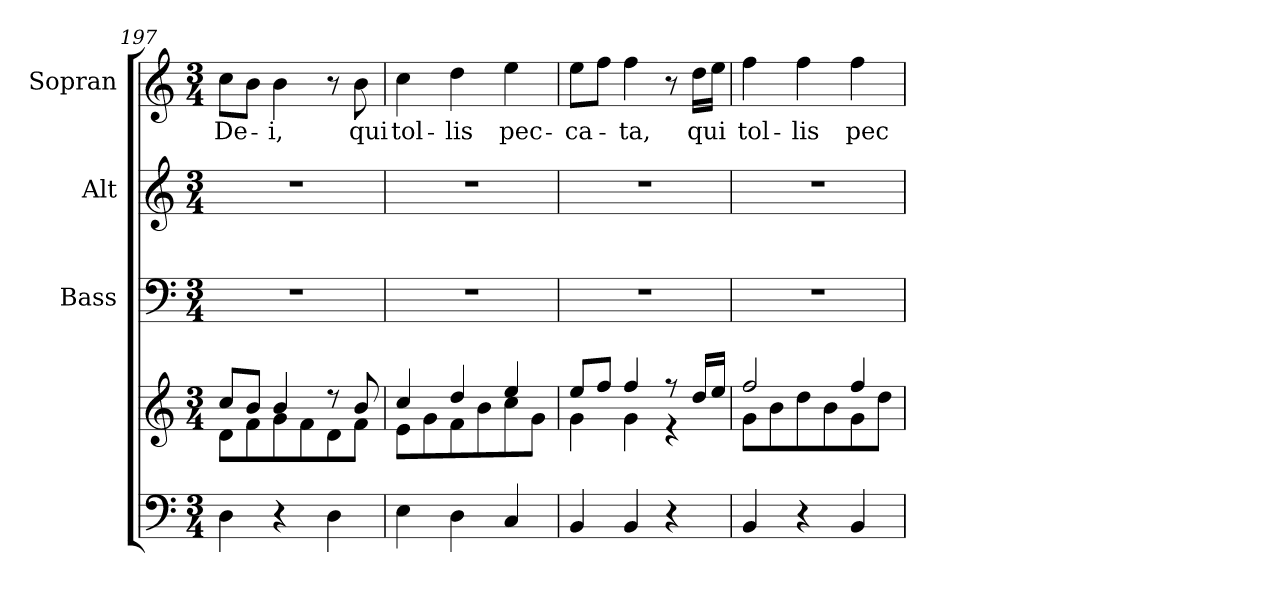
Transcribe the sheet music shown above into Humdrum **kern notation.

**kern	**kern	**kern	**kern	**kern	**text
*part4	*part4	*part3	*part2	*part1	*part1
*staff5	*staff4	*staff3	*staff2	*staff1	*staff1
*	*	*I"Bass	*I"Alt	*I"Sopran	*
*	*	*I'B.	*I'A.	*I'S.	*
*clefF4	*clefG2	*clefF4	*clefG2	*clefG2	*
*k[]	*k[]	*k[]	*k[]	*k[]	*
*C:	*C:	*C:	*C:	*C:	*
*M3/4	*M3/4	*M3/4	*M3/4	*M3/4	*
=197	=197	=197	=197	=197	=197
*	*^	*	*	*	*
!	!	!	!	!	!	!LO:LY:b
4D\	8cc/L	8d\L	2.r	2.r	8cc\L	De-
.	8b/J	8f\	.	.	8b\J	.
!	!	!	!	!	!	!LO:LY:b
4r	4b/	8g\	.	.	4b\	-i,
.	.	8f\	.	.	.	.
4D\	8rcc	8d\	.	.	8r	.
!	!	!	!	!	!	!LO:LY:b
.	8b/	8f\J	.	.	8b\	qui
=198	=198	=198	=198	=198	=198	=198
!	!	!	!	!	!	!LO:LY:b
4E\	4cc/	8e\L	2.r	2.r	4cc\	tol-
.	.	8g\	.	.	.	.
!	!	!	!	!	!	!LO:LY:b
4D\	4dd/	8f\	.	.	4dd\	-lis
.	.	8b\	.	.	.	.
!	!	!	!	!	!	!LO:LY:b
4C/	4ee/	8cc\	.	.	4ee\	pec-
.	.	8g\J	.	.	.	.
=199	=199	=199	=199	=199	=199	=199
!	!	!	!	!	!	!LO:LY:b
4BB/	8ee/L	4g\	2.r	2.r	8ee\L	-ca-
.	8ff/J	.	.	.	8ff\J	.
!	!	!	!	!	!	!LO:LY:b
4BB/	4ff/	4g\	.	.	4ff\	-ta,
4r	8ree	4re	.	.	8r	.
!	!	!	!	!	!	!LO:LY:b
.	16dd/LL	.	.	.	16dd\LL	qui
.	16ee/JJ	.	.	.	16ee\JJ	.
!!LO:PB:g=z
=200	=200	=200	=200	=200	=200	=200
!	!	!	!	!	!	!LO:LY:b
4BB/	2ff/	8g\L	2.r	2.r	4ff\	tol-
.	.	8b\	.	.	.	.
!	!	!	!	!	!	!LO:LY:b
4r	.	8dd\	.	.	4ff\	-lis
.	.	8b\	.	.	.	.
!	!	!	!	!	!	!LO:LY:b
4BB/	4ff/	8g\	.	.	4ff\	pec-
.	.	8dd\J	.	.	.	.
*	*v	*v	*	*	*	*
=	=	=	=	=	=
*-	*-	*-	*-	*-	*-
